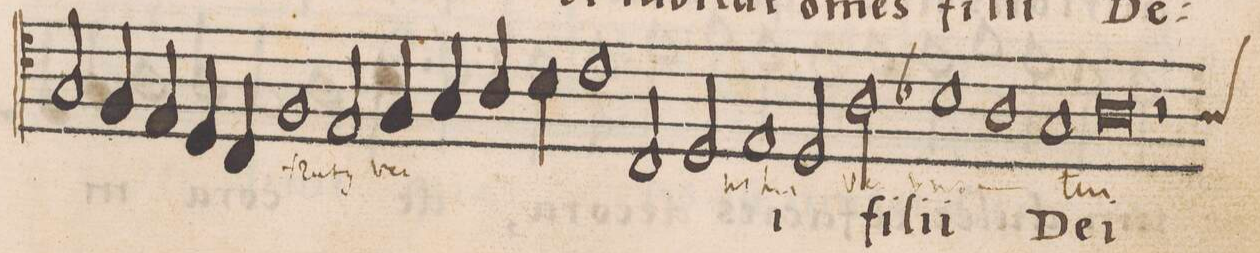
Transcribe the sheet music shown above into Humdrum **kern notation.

**kern	**text	**text
*I"ALTVS	*	*
*clefC4	*	*
*k[]	*	*
*met(C|)	*	*
*M2/1	*	*
2G/	.	.
4F/	.	.
4E/	.	.
4D/	-ctus	.
4C/	.	.
*	*Xij	*
1F/	fruc-	.
=49-	=49-	=49-
2E/	-t(us)	.
4F/	ven-	.
4G/	.	.
4A/	.	.
4B\	.	.
=50-	=50-	=50-
1c	.	.
2C/	.	.
2D/	-tris	.
=51-	=51-	=51-
1E	tu-	-i
2D/	-i	.
2A\	Ven-	fi-
=52-	=52-	=52-
1B-X	-tris	-li-
1A	.	-i
=53-	=53-	=53-
1G	tu-	De-
0A	-i.	-i
=54-	=54-	=54-
*custos:A	*	*
2r	.	.
*-	*-	*-
